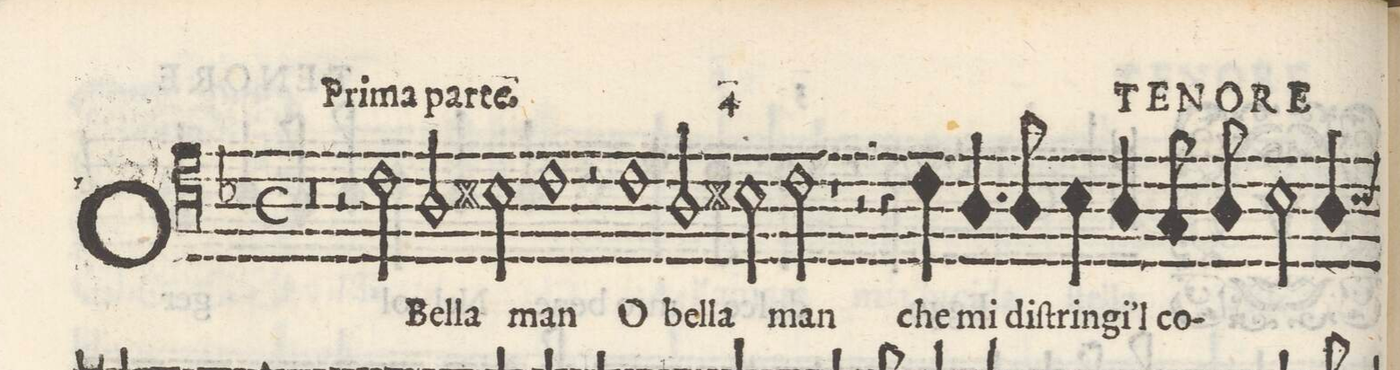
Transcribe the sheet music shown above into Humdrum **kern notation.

**kern	**text
*I"TENORE	*
*clefC4	*
*k[b-]	*
*met(c)	*
*M2/1	*
1r	.
1r	.
=2-	=2-
2r	.
2c\	O
2A/	Bel-
2Bn\	-la
=3-	=3-
1c	man
2r	.
1c\	O
=4-	=4-
2A/	bel-
2Bn\	-la
2c\	man
=5-	=5-
1r	.
2r	.
4r	.
4c\	che
=6-	=6-
4.A/	mi
8A/	di-
4B-\	-ſtri-
4A/	-ngi 'l
8G/	co-
8A/	.
2B-\	.
4A/	.
*custos:B-	*
=7-	=7-
*-	*-
